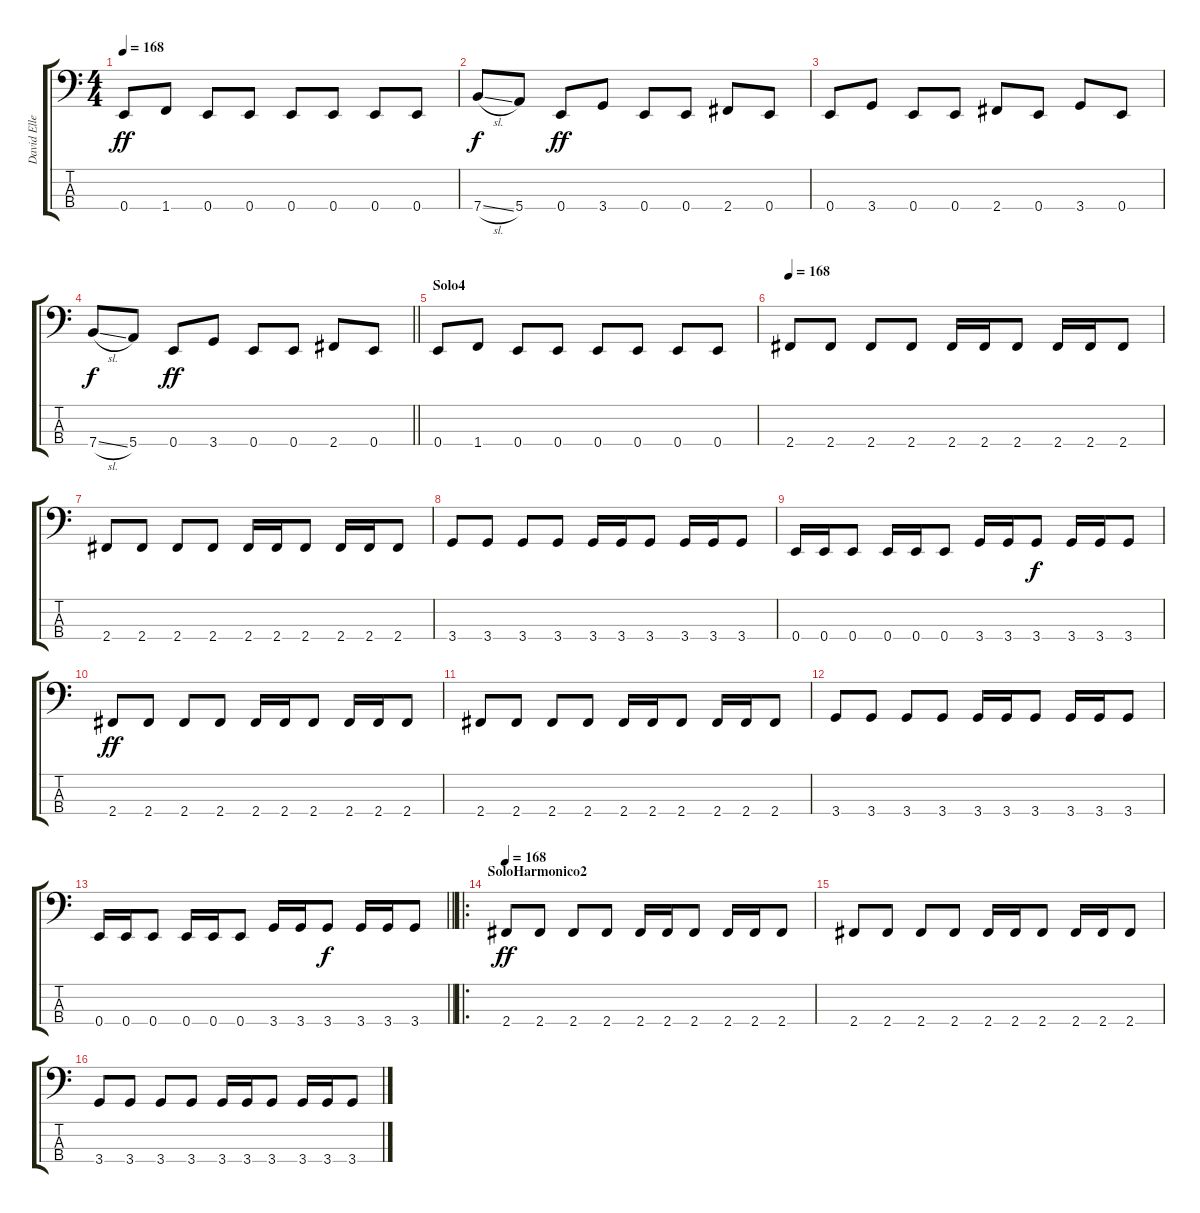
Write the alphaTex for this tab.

\track ("David Ellefson" "David Elle") {instrument electricbasspick}
\staff {score tabs}
\tuning (G2 D2 A1 E1) {hide}
\ts (4 4)
\tempo 168
\clef f4
\ks c
0.4.8{dy ff} 1.4.8 0.4.8 0.4.8 0.4.8 0.4.8 0.4.8 0.4.8 |
7.4{sl}.8{dy f} 5.4.8 0.4.8{dy ff} 3.4.8 0.4.8 0.4.8 2.4.8 0.4.8 |
0.4.8 3.4.8 0.4.8 0.4.8 2.4.8 0.4.8 3.4.8 0.4.8 |
\barLineRight lightlight
7.4{sl}.8{dy f} 5.4.8 0.4.8{dy ff} 3.4.8 0.4.8 0.4.8 2.4.8 0.4.8 |
\section ("" "Solo4")
0.4.8 1.4.8 0.4.8 0.4.8 0.4.8 0.4.8 0.4.8 0.4.8 |
\tempo 168
2.4.8 2.4.8 2.4.8 2.4.8 2.4.16 2.4.16 2.4.8 2.4.16 2.4.16 2.4.8 |
2.4.8 2.4.8 2.4.8 2.4.8 2.4.16 2.4.16 2.4.8 2.4.16 2.4.16 2.4.8 |
3.4.8 3.4.8 3.4.8 3.4.8 3.4.16 3.4.16 3.4.8 3.4.16 3.4.16 3.4.8 |
0.4.16 0.4.16 0.4.8 0.4.16 0.4.16 0.4.8 3.4.16 3.4.16 3.4.8{dy f} 3.4.16 3.4.16 3.4.8 |
2.4.8{dy ff} 2.4.8 2.4.8 2.4.8 2.4.16 2.4.16 2.4.8 2.4.16 2.4.16 2.4.8 |
2.4.8 2.4.8 2.4.8 2.4.8 2.4.16 2.4.16 2.4.8 2.4.16 2.4.16 2.4.8 |
3.4.8 3.4.8 3.4.8 3.4.8 3.4.16 3.4.16 3.4.8 3.4.16 3.4.16 3.4.8 |
\barLineRight lightlight
0.4.16 0.4.16 0.4.8 0.4.16 0.4.16 0.4.8 3.4.16 3.4.16 3.4.8{dy f} 3.4.16 3.4.16 3.4.8 |
\ro
\section ("" "SoloHarmonico2")
\tempo 168
2.4.8{dy ff} 2.4.8 2.4.8 2.4.8 2.4.16 2.4.16 2.4.8 2.4.16 2.4.16 2.4.8 |
2.4.8 2.4.8 2.4.8 2.4.8 2.4.16 2.4.16 2.4.8 2.4.16 2.4.16 2.4.8 |
3.4.8 3.4.8 3.4.8 3.4.8 3.4.16 3.4.16 3.4.8 3.4.16 3.4.16 3.4.8
